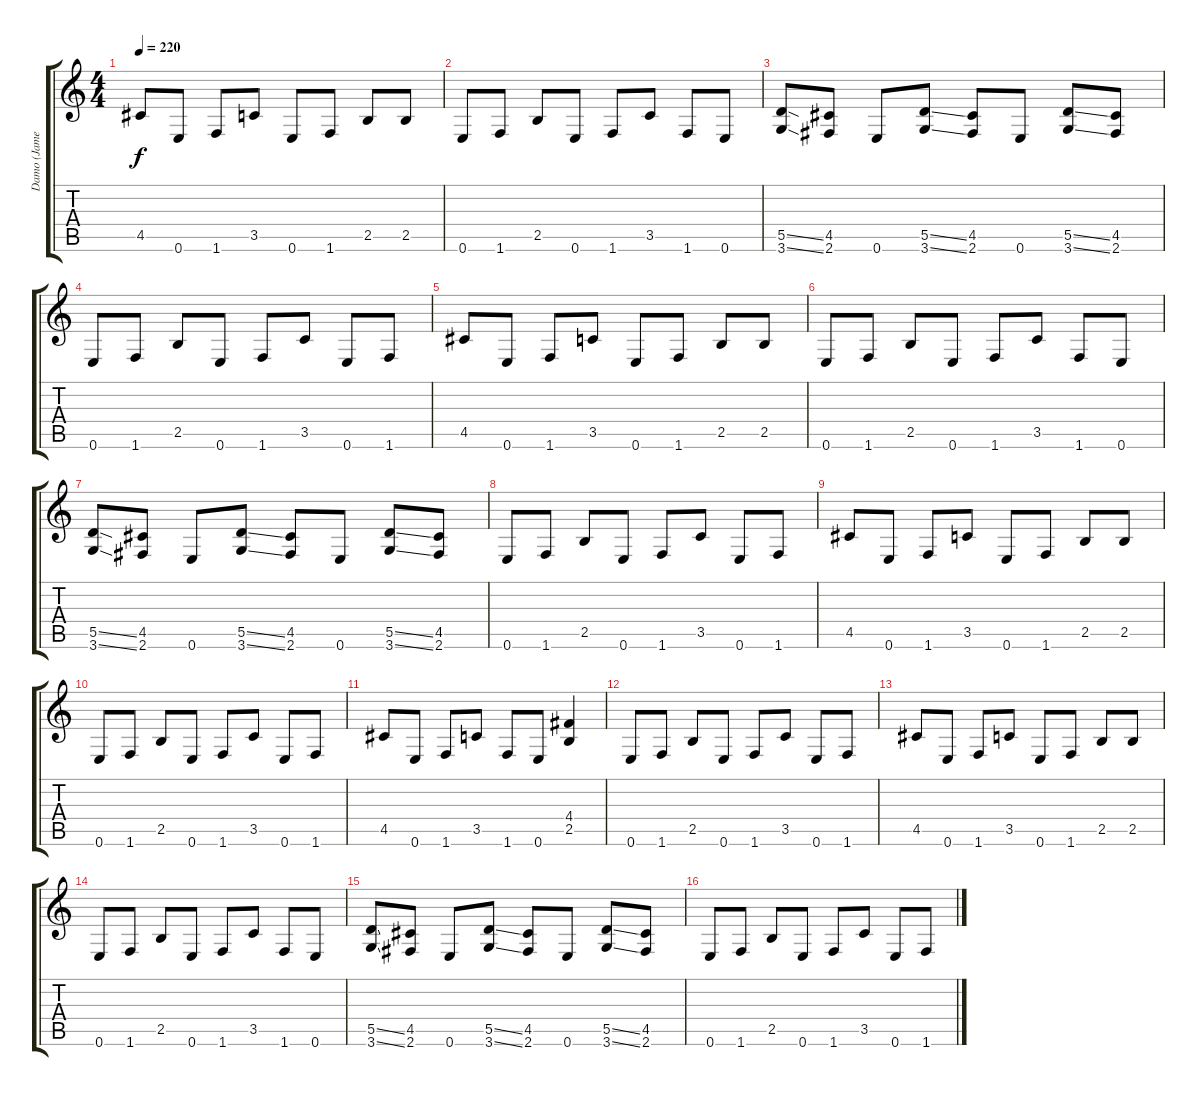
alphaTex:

\track ("Damo (James's Guitar's)" "Damo (Jame") {instrument overdrivenguitar}
\staff {score tabs}
\tuning (E4 B3 G3 D3 A2 E2) {hide}
\ts (4 4)
\tempo 220
\clef g2
\ks c
4.5.8{dy f} 0.6.8 1.6.8 3.5.8 0.6.8 1.6.8 2.5.8 2.5.8 |
0.6.8 1.6.8 2.5.8 0.6.8 1.6.8 3.5.8 1.6.8 0.6.8 |
(5.5{ss} 3.6{ss}).8 (4.5 2.6).8 0.6.8 (5.5{ss} 3.6{ss}).8 (4.5 2.6).8 0.6.8 (5.5{ss} 3.6{ss}).8 (4.5 2.6).8 |
0.6.8 1.6.8 2.5.8 0.6.8 1.6.8 3.5.8 0.6.8 1.6.8 |
4.5.8 0.6.8 1.6.8 3.5.8 0.6.8 1.6.8 2.5.8 2.5.8 |
0.6.8 1.6.8 2.5.8 0.6.8 1.6.8 3.5.8 1.6.8 0.6.8 |
(5.5{ss} 3.6{ss}).8 (4.5 2.6).8 0.6.8 (5.5{ss} 3.6{ss}).8 (4.5 2.6).8 0.6.8 (5.5{ss} 3.6{ss}).8 (4.5 2.6).8 |
0.6.8 1.6.8 2.5.8 0.6.8 1.6.8 3.5.8 0.6.8 1.6.8 |
4.5.8 0.6.8 1.6.8 3.5.8 0.6.8 1.6.8 2.5.8 2.5.8 |
0.6.8 1.6.8 2.5.8 0.6.8 1.6.8 3.5.8 0.6.8 1.6.8 |
4.5.8 0.6.8 1.6.8 3.5.8 1.6.8 0.6.8 (4.4 2.5).4 |
0.6.8 1.6.8 2.5.8 0.6.8 1.6.8 3.5.8 0.6.8 1.6.8 |
4.5.8 0.6.8 1.6.8 3.5.8 0.6.8 1.6.8 2.5.8 2.5.8 |
0.6.8 1.6.8 2.5.8 0.6.8 1.6.8 3.5.8 1.6.8 0.6.8 |
(5.5{ss} 3.6{ss}).8 (4.5 2.6).8 0.6.8 (5.5{ss} 3.6{ss}).8 (4.5 2.6).8 0.6.8 (5.5{ss} 3.6{ss}).8 (4.5 2.6).8 |
0.6.8 1.6.8 2.5.8 0.6.8 1.6.8 3.5.8 0.6.8 1.6.8
